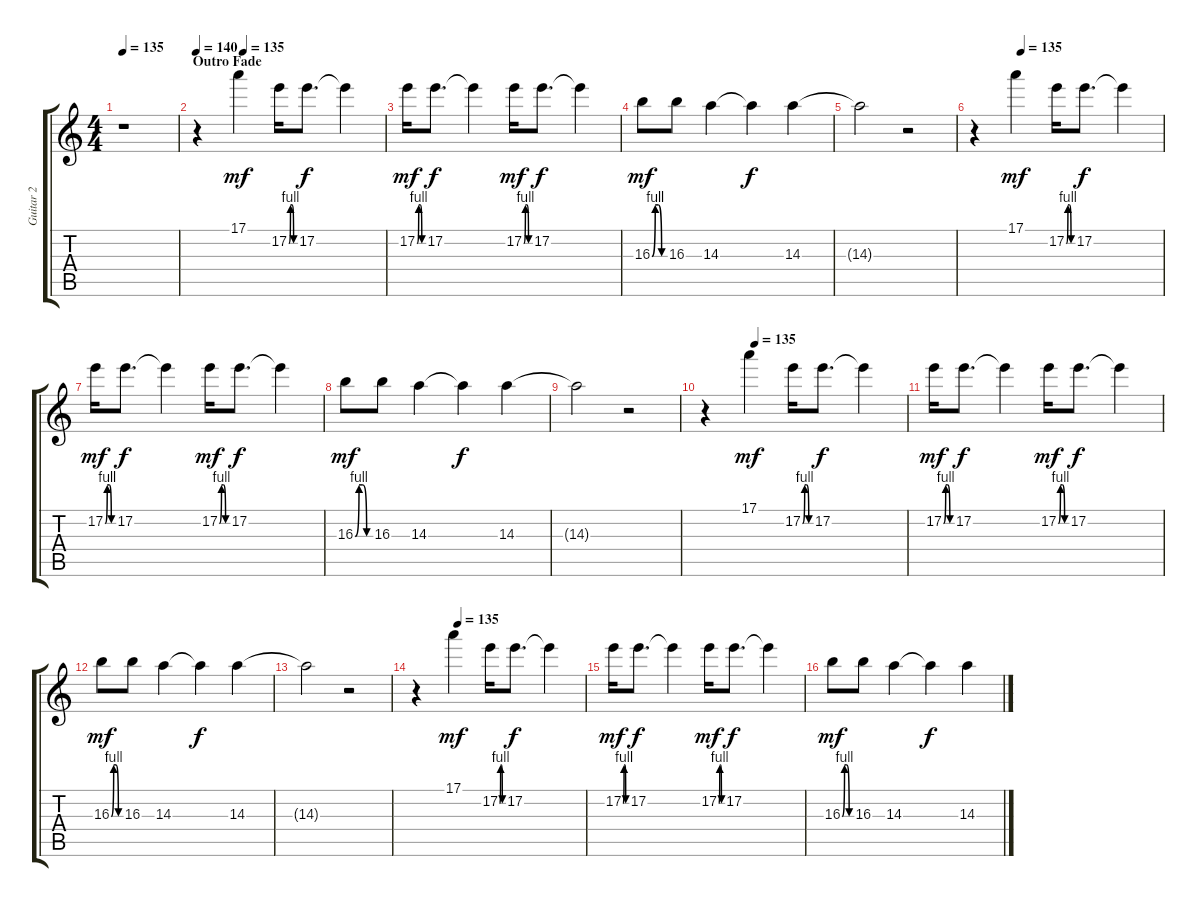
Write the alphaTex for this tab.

\track ("Guitar 2" "Guitar 2") {instrument overdrivenguitar}
\staff {score tabs}
\tuning (E4 B3 G3 D3 A2 E2) {hide}
\ts (4 4)
\tempo 135
\clef g2
\ks c
r.1{dy f} |
\section ("" "Outro Fade ")
\tempo (135 0.25)
\tempo 140
r.4{volume 13} 17.1.4{dy mf} 17.2{be (custom 0 0 15 4 30 4 45 0 60 0)}.16 17.2.8{d dy f volume 12} 17.2{t}.4 |
17.2{be (custom 0 0 15 4 30 4 45 0 60 0)}.16{dy mf volume 11} 17.2.8{d dy f} 17.2{t}.4 17.2{be (custom 0 0 15 4 30 4 45 0 60 0)}.16{dy mf} 17.2.8{d dy f} 17.2{t}.4 |
16.3{be (custom 0 0 15 4 30 4 45 0 60 0)}.8{dy mf} 16.3.8 14.3.4 14.3{t}.4{dy f} 14.3.4 |
14.3{t}.2 r.2 |
\tempo (135 0.25)
r.4 17.1.4{dy mf volume 9} 17.2{be (custom 0 0 15 4 30 4 45 0 60 0)}.16 17.2.8{d dy f} 17.2{t}.4 |
17.2{be (custom 0 0 15 4 30 4 45 0 60 0)}.16{dy mf} 17.2.8{d dy f} 17.2{t}.4 17.2{be (custom 0 0 15 4 30 4 45 0 60 0)}.16{dy mf} 17.2.8{d dy f} 17.2{t}.4{volume 9} |
16.3{be (custom 0 0 15 4 30 4 45 0 60 0)}.8{dy mf} 16.3.8 14.3.4 14.3{t}.4{dy f} 14.3.4 |
14.3{t}.2{volume 8} r.2 |
\tempo (135 0.25)
r.4 17.1.4{dy mf} 17.2{be (custom 0 0 15 4 30 4 45 0 60 0)}.16 17.2.8{d dy f volume 5} 17.2{t}.4 |
17.2{be (custom 0 0 15 4 30 4 45 0 60 0)}.16{dy mf volume 5} 17.2.8{d dy f} 17.2{t}.4 17.2{be (custom 0 0 15 4 30 4 45 0 60 0)}.16{dy mf} 17.2.8{d dy f} 17.2{t}.4 |
16.3{be (custom 0 0 15 4 30 4 45 0 60 0)}.8{dy mf} 16.3.8 14.3.4{volume 5} 14.3{t}.4{dy f} 14.3.4 |
14.3{t}.2 r.2 |
\tempo (135 0.25)
r.4 17.1.4{dy mf volume 1} 17.2{be (custom 0 0 15 4 30 4 45 0 60 0)}.16 17.2.8{d dy f} 17.2{t}.4 |
17.2{be (custom 0 0 15 4 30 4 45 0 60 0)}.16{dy mf} 17.2.8{d dy f} 17.2{t}.4 17.2{be (custom 0 0 15 4 30 4 45 0 60 0)}.16{dy mf} 17.2.8{d dy f volume 0} 17.2{t}.4 |
16.3{be (custom 0 0 15 4 30 4 45 0 60 0)}.8{dy mf} 16.3.8{volume 0} 14.3.4 14.3{t}.4{dy f volume 0} 14.3.4
